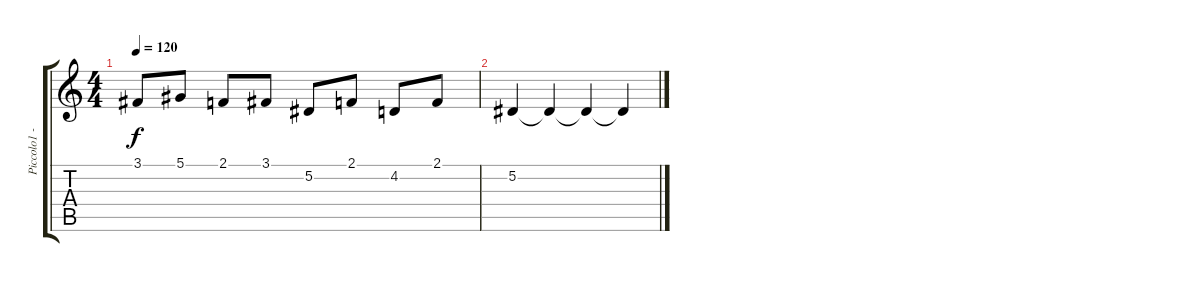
\track ("Piccolo1 - Guitar3" "Piccolo1 -") {instrument piccolo}
\staff {score tabs}
\tuning (Eb4 Bb3 Gb3 Db3 Ab2 Eb2) {hide}
\ts (4 4)
\tempo 120
\clef g2
\ks c
3.1.8{dy f} 5.1.8 2.1.8 3.1.8 5.2.8 2.1.8 4.2.8 2.1.8 |
5.2.4 5.2{t}.4 5.2{t}.4 5.2{t}.4
